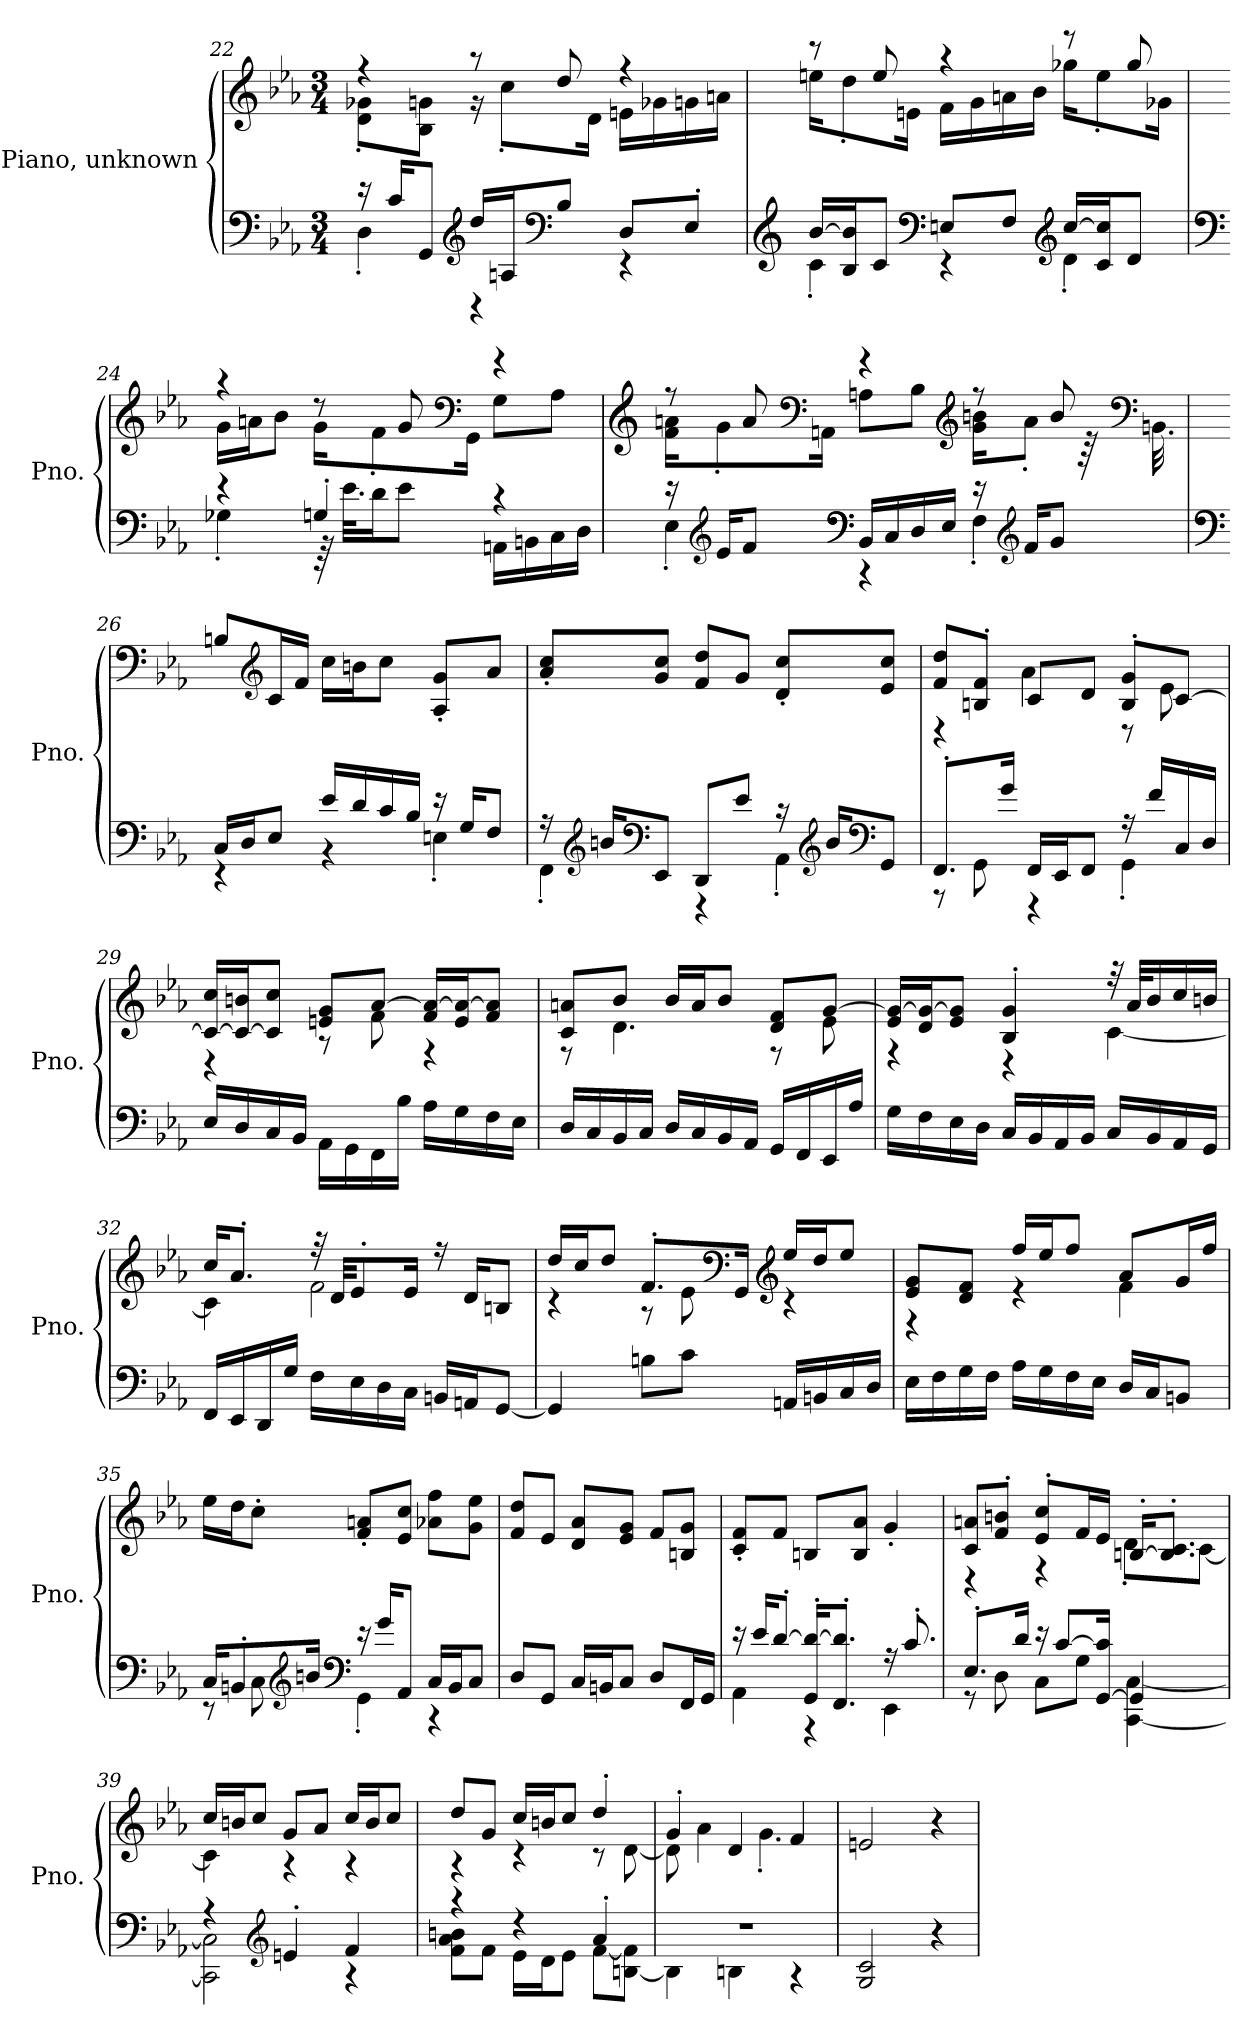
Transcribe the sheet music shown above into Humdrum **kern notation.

**kern	**kern
*part1	*part1
*staff2	*staff1
*I"Piano, unknown	*
*I'Pno.	*
!!LO:LB:g=z
*clefF4	*clefG2
*k[b-e-a-]	*k[b-e-a-]
*M3/4	*M3/4
=22	=22
*^	*^
16r	4D'\	4r	8d\' 8g-X\'L
16c/KL	.	.	.
8GG/J	.	.	8B-\ 8gn\J
*clefG2	*	*	*
16dd/LL	4r	8r	16r
16An/J	.	.	8cc'\L
*clefF4	*	*	*
8B-/J	.	8dd/	.
.	.	.	16d\Jk
8D/L	4r	4r	16en\LL
.	.	.	16g-X\
8E-'/J	.	.	16gn\
.	.	.	16an\JJ
=23	=23	=23	=23
*clefG2	*	*	*
[16b-/LL	4c'\	8r	16een\KL
16B-/ 16b-/]J	.	.	8dd'\
8c/J	.	8ee/	.
.	.	.	16en\Jk
*clefF4	*	*	*
8En/L	4r	4r	16f\LL
.	.	.	16g\
8F/J	.	.	16an\
.	.	.	16b-\JJ
*clefG2	*	*	*
[16cc/LL	4d'\	8r	16gg-X\KL
16c/ 16cc/]J	.	.	8ee'\
8d/J	.	8gg-/	.
.	.	.	16g-X\Jk
!!LO:LB:g=z	!!
=24	=24	=24	=24
*clefF4	*	*	*
4r	4G-X'\	4r	16g\LL
.	.	.	16an\J
.	.	.	8b-\J
4Gn'/	64r	8r	16g\KL
.	32.e-\KLL	.	.
.	16d\J	.	8f'\
.	8e-\J	8g/	.
*	*	*clefF4	*
.	.	.	16GG\Jk
4r	16AAn\LL	4r	8G\L
.	16BBn\	.	.
.	16C\	.	8A-\J
.	16D\JJ	.	.
!!LO:LB:g=z	!!
=25	=25	=25	=25
*	*	*clefG2	*
16r	4E-'\	8r	16f\ 16an\KL
*clefG2	*	*	*
16e-/KL	.	.	8g'\
8f/J	.	8a/	.
*	*	*clefF4	*
.	.	.	16AAn\Jk
*clefF4	*	*	*
16BB-/LL	4r	4r	8An\L
16C/	.	.	.
16D/	.	.	8B-\J
16E-/JJ	.	.	.
*	*	*clefG2	*
16r	4F'\	8r	16g\ 16bn\KL
*clefG2	*	*	*
16f/KL	.	.	8a'\J
8g/J	.	8b/	.
.	.	.	64r
*	*	*clefF4	*
.	.	.	32.BBn\
*	*	*v	*v
=26	=26	=26
*clefF4	*	*
16C/LL	4r	8Bn/L
16D/J	.	.
*	*	*clefG2
8E-/J	.	16c/L
.	.	16f/JJ
16e-/LL	4r	16cc\LL
16d/	.	16bn\J
16c/	.	8cc\J
16B-/JJ	.	.
16r	4En'\	8A-/' 8g/'L
16G/KL	.	.
8F/J	.	8a-/J
!!LO:LB:g=z
=27	=27	=27
16r	4FF'\	8a-/' 8cc/'L
*clefG2	*	*
16bn/KL	.	.
*clefF4	*	*
8EE-/J	.	8g/ 8cc/J
8DD/L	4r	8f/ 8dd/L
8e-/J	.	8g/J
16r	4AA-'\	8d/' 8cc/'L
*clefG2	*	*
16b/KL	.	.
*clefF4	*	*
8GG/J	.	8e-/ 8cc/J
=28	=28	=28
*	*	*^
8.FF'/L	8r	8f/ 8dd/L	4r
.	8GG\	8Bn/' 8f/'J	.
16g/Jk	.	.	.
16FF/LL	4r	8c/L	4a-\
16EE-/J	.	.	.
8FF/J	.	8d/J	.
16r	4GG'\	8B/' 8g/'L	8r
16f/LL	.	.	.
16C/	.	[8c/J	8e-\
16D/JJ	.	.	.
*v	*v	*	*
=29	=29	=29
16E-/LL	16c/_ 16cc/LL	4r
16D/	16c/_ 16bn/J	.
16C/	8c/] 8cc/J	.
16BB-/JJ	.	.
16AA-\LL	8en/ 8g/L	8r
16GG\	.	.
16FF\	[8a-/J	8f\
16B-\JJ	.	.
16A-\LL	16f/ 16a-/_LL	4r
16G\	16e/ 16a-/_J	.
16F\	8f/ 8a-/]J	.
16E-\JJ	.	.
!!LO:LB:g=z	!!
=30	=30	=30
16D/LL	8c/ 8an/L	8r
16C/	.	.
16BB-/	8b-/J	4.d\
16C/JJ	.	.
16D/LL	16b-/LL	.
16C/	16a/J	.
16BB-/	8b-/J	.
16AA-/JJ	.	.
16GG/LL	8d/ 8f/L	8r
16FF/	.	.
16EE-/	[8g/J	8e-\
16A-/JJ	.	.
=31	=31	=31
16G\LL	16e-/ 16g/_LL	4r
16F\	16d/ 16g/_J	.
16E-\	8e-/ 8g/]J	.
16D\JJ	.	.
16C/LL	4B-/' 4g/'	4r
16BB-/	.	.
16AA-/	.	.
16BB-/JJ	.	.
16C/LL	32r	[4c\
.	32a-/KLL	.
16BB-/	16b-/	.
16AA-/	16cc/	.
16GG/JJ	16bn/JJ	.
=32	=32	=32
16FF/LL	16cc/KL	4c\]
16EE-/	8.a-'/J	.
16DD/	.	.
16G/JJ	.	.
16F\LL	32r	2f\
.	32d/KKL	.
16E-\	8e-'/	.
16D\	.	.
16C\JJ	16e-/Jk	.
16BBn/LL	16r	.
16AAn/J	16d/KL	.
[8GG/J	8Bn/J	.
!!LO:PB:g=z	!!
=33	=33	=33
4GG/]	16dd/LL	4r
.	16cc/J	.
.	8dd/J	.
8Bn\L	8.f'/L	8r
8c\J	.	8e-\
*	*clefF4	*
.	16GG/Jk	.
*	*clefG2	*
16AAn/LL	16ee-/LL	4r
16BBn/	16dd/J	.
16C/	8ee-/J	.
16D/JJ	.	.
=34	=34	=34
16E-\LL	8e-/ 8g/L	4r
16F\	.	.
16G\	8d/ 8f/J	.
16F\JJ	.	.
16A-\LL	16ff/LL	4r
16G\	16ee-/J	.
16F\	8ff/J	.
16E-\JJ	.	.
16D/LL	8a-/L	4f\
16C/J	.	.
8BBn/J	16g/L	.
.	16ff/JJ	.
*	*v	*v
=35	=35
*^	*
16C/KL	8r	16ee-\LL
8BBn'/	.	16dd\J
.	8C\	8cc'\J
*clefG2	*	*
16bn/Jk	.	.
*clefF4	*	*
16r	4GG'\	8f/' 8an/'L
16g/KL	.	.
8AA-/J	.	8e-/ 8cc/J
16C/LL	4r	8a-X\ 8ff\L
16BB/J	.	.
8C/J	.	8g\ 8ee-\J
*v	*v	*
!!LO:LB:g=z
=36	=36
8D/L	8f/ 8dd/L
8GG/J	8e-/J
16C/LL	8d/ 8a-/L
16BBn/J	.
8C/J	8e-/ 8g/J
8D/L	8f/L
16FF/L	8Bn/ 8g/J
16GG/JJ	.
=37	=37
*^	*
16r	4AA-\	8c/' 8f/'L
16e-/KL	.	.
[8d'/J	.	8f/J
16GG/' 16d/_'KL	4r	8Bn/L
8.FF/' 8.d/]'J	.	.
.	.	8B/ 8a-/J
16r	4EE-\	4g'/
8.c'/	.	.
=38	=38	=38
*	*	*^
8.E-'/L	8r	8c/ 8an/L	4r
.	8D\	8f/' 8bn/'J	.
16d/Jk	.	.	.
16r	8C\L	8e-/' 8cc/'L	4r
[8c/L	.	.	.
.	8G\J	16f/L	.
[16GG/ 16c/]Jk	.	16e-/JJ	.
4GG/]	[4CC\ [4C\	[16Bn'/KL	8d'\L
.	.	8.B/]' 8.c/'J	.
.	.	.	[8c\J
!!LO:LB:g=z	!!
=39	=39	=39	=39
4r	2CC\] 2C\]	16cc/LL	4c\]
.	.	16bn/J	.
.	.	8cc/J	.
*clefG2	*	*	*
4en'/	.	8g/L	4r
.	.	8a-/J	.
4f/	4r	16cc/LL	4r
.	.	16b/J	.
.	.	8cc/J	.
=40	=40	=40	=40
4r	8f\ 8a-\ 8bn\L	8dd/L	4r
.	8f\J	8g/J	.
4r	16e-\LL	16cc/LL	4r
.	16d\J	16bn/J	.
.	8e-\J	8cc/J	.
4a-'/	[8f\L	4dd'/	8r
.	[8Bn\ 8f\]J	.	[8d\
=41	=41	=41	=41
2.r	4B\]	4g'/	8d\]
.	.	.	4a-\
.	4Bn\	4d/	.
.	.	.	4.g'\
.	4r	4f/	.
*v	*v	*	*
*	*v	*v
=42	=42
2G/ 2c/	2en/
4r	4r
=	=
*-	*-
